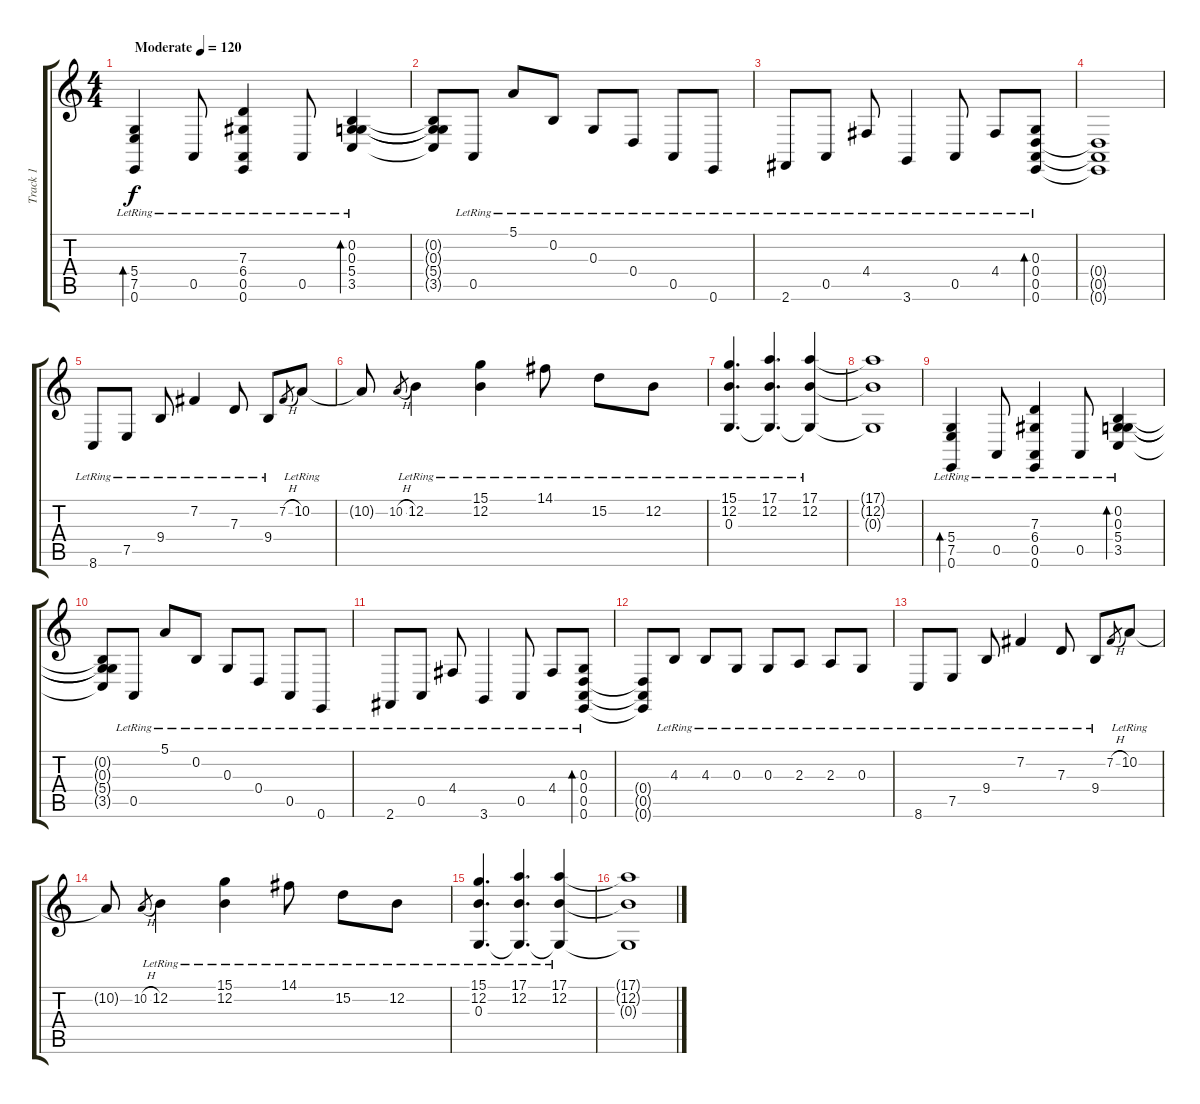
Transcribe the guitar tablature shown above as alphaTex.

\track ("Track 1" "Track 1") {instrument lead1square}
\staff {score tabs}
\tuning (E4 B3 G3 D3 A2 E2) {hide}
\ts (4 4)
\tempo (120 "Moderate")
\clef g2
\ks c
(5.4{lr} 7.5{lr} 0.6{lr}).4{bd 240 dy f instrument lead1square} 0.5{lr}.8 (7.3{lr} 6.4{lr} 0.5{lr} 0.6{lr}).4 0.5{lr}.8 (0.2{lr} 0.3{lr} 5.4{lr} 3.5{lr}).4{bd 480} |
(0.2{t} 0.3{t} 5.4{t} 3.5{t}).8 0.5{lr}.8 5.1{lr}.8 0.2{lr}.8 0.3{lr}.8 0.4{lr}.8 0.5{lr}.8 0.6{lr}.8 |
2.6{lr}.8 0.5{lr}.8 4.4{lr}.8 3.6{lr}.4 0.5{lr}.8 4.4{lr}.8 (0.3{lr} 0.4{lr} 0.5{lr} 0.6{lr}).8{bd 480} |
(0.4{t} 0.5{t} 0.6{t}).1 |
8.6{lr}.8 7.5{lr}.8 9.4{lr}.8 7.2{lr}.4 7.3{lr}.8 9.4{lr}.8 7.2{h}.8{gr} 10.2{lr}.8 |
10.2{t}.8 10.2{h}.8{gr} 12.2{lr}.4 (15.1{lr} 12.2{lr}).4 14.1{lr}.8 15.2{lr}.8 12.2{lr}.8 |
(15.1{lr} 12.2{lr} 0.3{lr}).4{d} (17.1{lr} 12.2{lr} 0.3{t}).4{d} (17.1{lr} 12.2{lr} 0.3{t}).4 |
(17.1{t} 12.2{t} 0.3{t}).1 |
(5.4{lr} 7.5{lr} 0.6{lr}).4{bd 240} 0.5{lr}.8 (7.3{lr} 6.4{lr} 0.5{lr} 0.6{lr}).4 0.5{lr}.8 (0.2{lr} 0.3{lr} 5.4{lr} 3.5{lr}).4{bd 480} |
(0.2{t} 0.3{t} 5.4{t} 3.5{t}).8 0.5{lr}.8 5.1{lr}.8 0.2{lr}.8 0.3{lr}.8 0.4{lr}.8 0.5{lr}.8 0.6{lr}.8 |
2.6{lr}.8 0.5{lr}.8 4.4{lr}.8 3.6{lr}.4 0.5{lr}.8 4.4{lr}.8 (0.3{lr} 0.4{lr} 0.5{lr} 0.6{lr}).8{bd 480} |
(0.4{t} 0.5{t} 0.6{t}).8 4.3{lr}.8 4.3{lr}.8 0.3{lr}.8 0.3{lr}.8 2.3{lr}.8 2.3{lr}.8 0.3{lr}.8 |
8.6{lr}.8 7.5{lr}.8 9.4{lr}.8 7.2{lr}.4 7.3{lr}.8 9.4{lr}.8 7.2{h}.8{gr} 10.2{lr}.8 |
10.2{t}.8 10.2{h}.8{gr} 12.2{lr}.4 (15.1{lr} 12.2{lr}).4 14.1{lr}.8 15.2{lr}.8 12.2{lr}.8 |
(15.1{lr} 12.2{lr} 0.3{lr}).4{d} (17.1{lr} 12.2{lr} 0.3{t}).4{d} (17.1{lr} 12.2{lr} 0.3{t}).4 |
(17.1{t} 12.2{t} 0.3{t}).1
